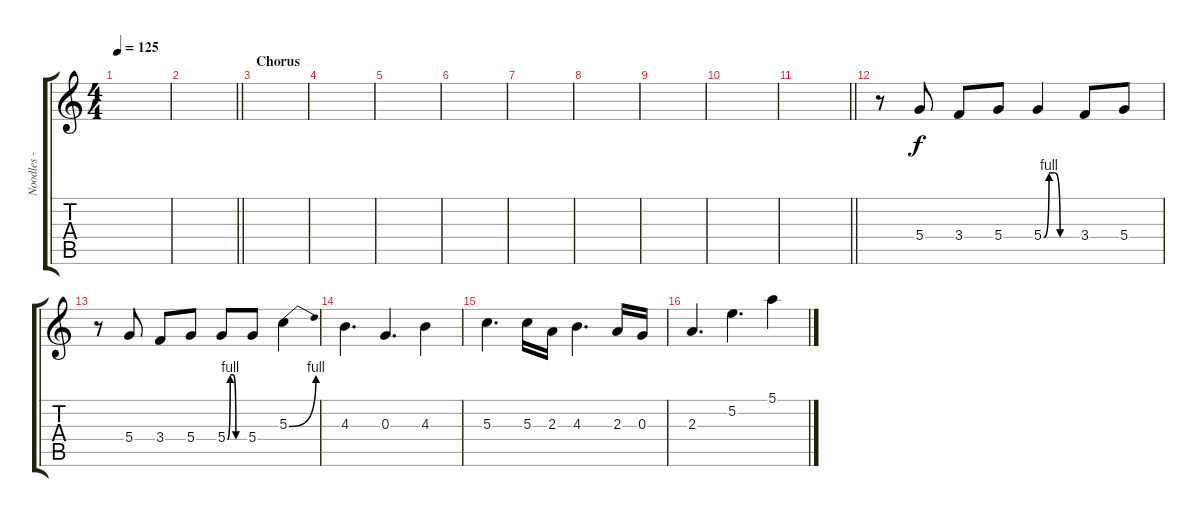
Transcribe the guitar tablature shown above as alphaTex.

\track ("Noodles - Guitar solo" "Noodles - ") {instrument overdrivenguitar}
\staff {score tabs}
\tuning (E4 B3 G3 D3 A2 E2) {hide}
\ts (4 4)
\tempo 125
\clef g2
\ks c
|
\barLineRight lightlight
|
\section ("" "Chorus")
|
|
|
|
|
|
|
|
\barLineRight lightlight
|
r.8 5.4.8 3.4.8 5.4.8 5.4{be (custom 0 0 10 4 20 4 30 0 60 0)}.4 3.4.8 5.4.8 |
r.8 5.4.8 3.4.8 5.4.8 5.4{be (custom 0 0 10 4 20 4 30 0 60 0)}.8 5.4.8 5.3{be (bend 0 0 60 4)}.4 |
4.3.4{d} 0.3.4{d} 4.3.4 |
5.3.4{d} 5.3.16 2.3.16 4.3.4{d} 2.3.16 0.3.16 |
2.3.4{d} 5.2.4{d} 5.1.4
